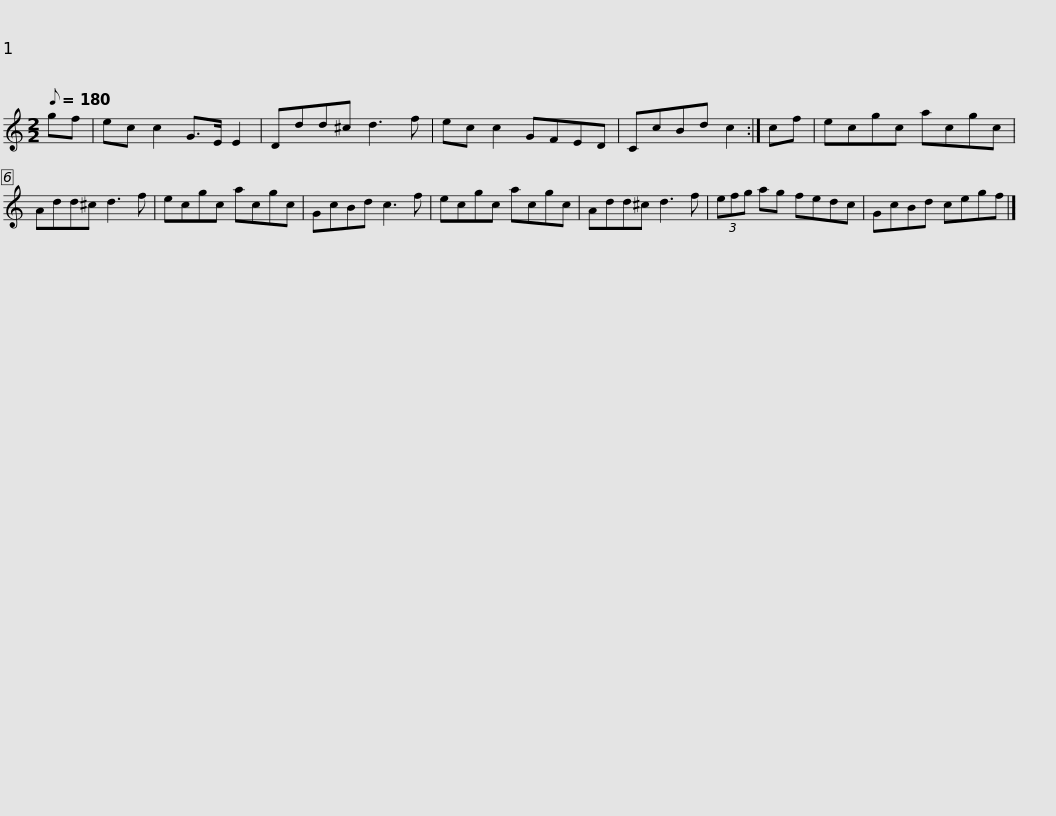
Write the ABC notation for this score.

X:1
L:1/8
Q:1/8=180
M:2/2
I:linebreak $
K:C
V:1 treble
V:1
 gf | ec c2 G>E E2 | Ddd^c d3 f | ec c2 GFED | CcBd c2 :| %5
 cf | ecgc acgc |$ Add^c d3 f | ecgc acgc | GcBd c3 f | %10
 ecgc acgc | Add^c d3 f | (3efg ag fedc |$ GcBd cegf |] %14
